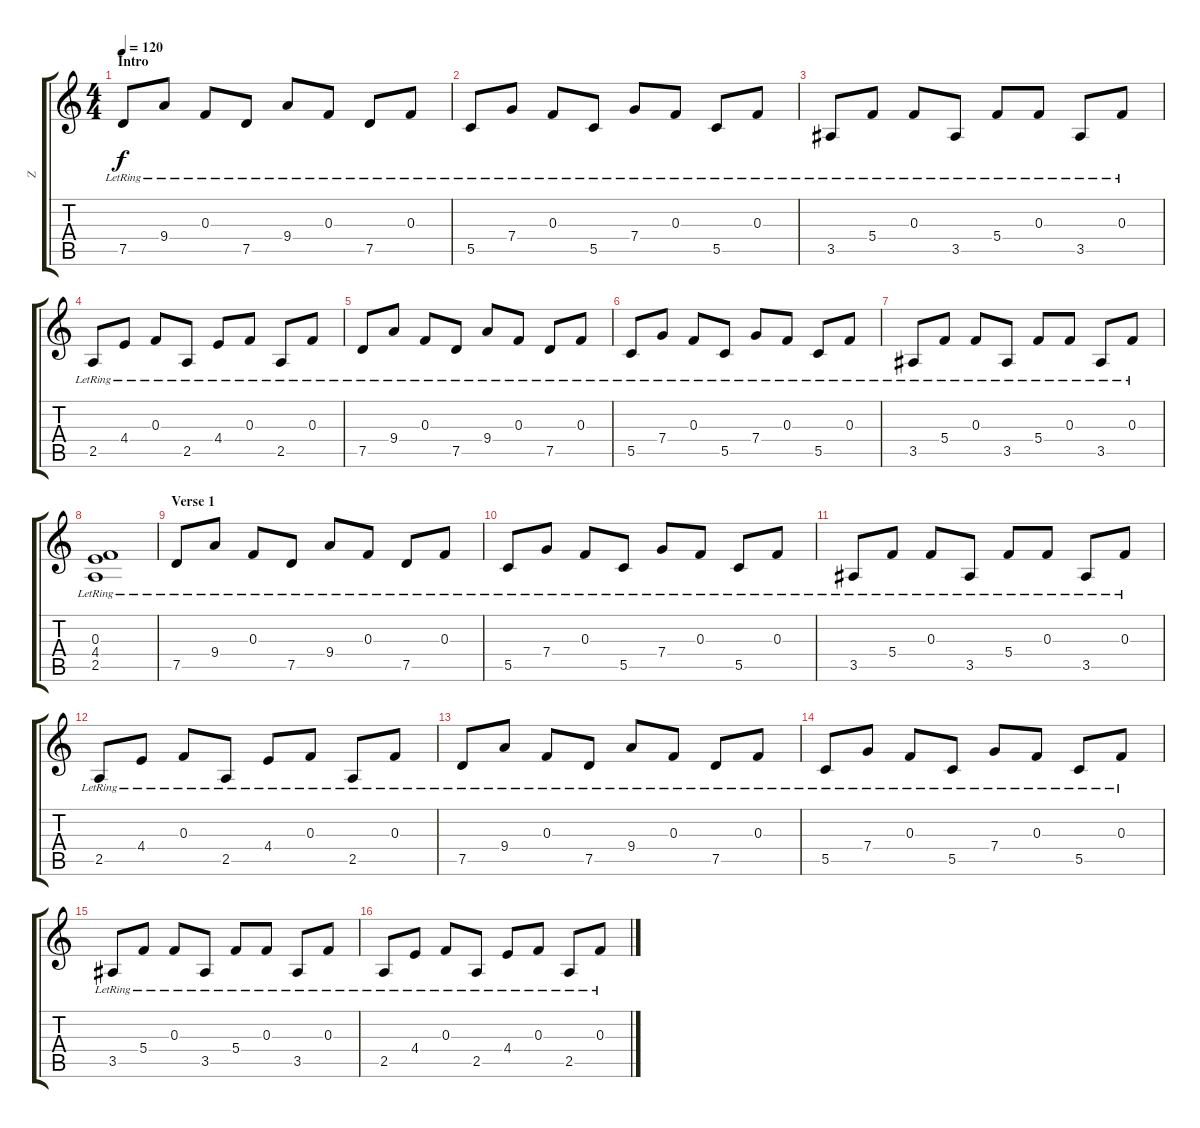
\track ("Z" "Z") {instrument electricguitarclean}
\staff {score tabs}
\tuning (D4 A3 F3 C3 G2 C2) {hide}
\ts (4 4)
\section ("" "Intro")
\tempo 120
\clef g2
\ks c
7.5{lr}.8{dy f instrument electricguitarclean} 9.4{lr}.8 0.3{lr}.8 7.5{lr}.8 9.4{lr}.8 0.3{lr}.8 7.5{lr}.8 0.3{lr}.8 |
5.5{lr}.8 7.4{lr}.8 0.3{lr}.8 5.5{lr}.8 7.4{lr}.8 0.3{lr}.8 5.5{lr}.8 0.3{lr}.8 |
3.5{lr}.8 5.4{lr}.8 0.3{lr}.8 3.5{lr}.8 5.4{lr}.8 0.3{lr}.8 3.5{lr}.8 0.3{lr}.8 |
2.5{lr}.8 4.4{lr}.8 0.3{lr}.8 2.5{lr}.8 4.4{lr}.8 0.3{lr}.8 2.5{lr}.8 0.3{lr}.8 |
7.5{lr}.8 9.4{lr}.8 0.3{lr}.8 7.5{lr}.8 9.4{lr}.8 0.3{lr}.8 7.5{lr}.8 0.3{lr}.8 |
5.5{lr}.8 7.4{lr}.8 0.3{lr}.8 5.5{lr}.8 7.4{lr}.8 0.3{lr}.8 5.5{lr}.8 0.3{lr}.8 |
3.5{lr}.8 5.4{lr}.8 0.3{lr}.8 3.5{lr}.8 5.4{lr}.8 0.3{lr}.8 3.5{lr}.8 0.3{lr}.8 |
(0.3{lr} 4.4{lr} 2.5{lr}).1 |
\section ("" "Verse 1")
7.5{lr}.8 9.4{lr}.8 0.3{lr}.8 7.5{lr}.8 9.4{lr}.8 0.3{lr}.8 7.5{lr}.8 0.3{lr}.8 |
5.5{lr}.8 7.4{lr}.8 0.3{lr}.8 5.5{lr}.8 7.4{lr}.8 0.3{lr}.8 5.5{lr}.8 0.3{lr}.8 |
3.5{lr}.8 5.4{lr}.8 0.3{lr}.8 3.5{lr}.8 5.4{lr}.8 0.3{lr}.8 3.5{lr}.8 0.3{lr}.8 |
2.5{lr}.8 4.4{lr}.8 0.3{lr}.8 2.5{lr}.8 4.4{lr}.8 0.3{lr}.8 2.5{lr}.8 0.3{lr}.8 |
7.5{lr}.8 9.4{lr}.8 0.3{lr}.8 7.5{lr}.8 9.4{lr}.8 0.3{lr}.8 7.5{lr}.8 0.3{lr}.8 |
5.5{lr}.8 7.4{lr}.8 0.3{lr}.8 5.5{lr}.8 7.4{lr}.8 0.3{lr}.8 5.5{lr}.8 0.3{lr}.8 |
3.5{lr}.8 5.4{lr}.8 0.3{lr}.8 3.5{lr}.8 5.4{lr}.8 0.3{lr}.8 3.5{lr}.8 0.3{lr}.8 |
2.5{lr}.8 4.4{lr}.8 0.3{lr}.8 2.5{lr}.8 4.4{lr}.8 0.3{lr}.8 2.5{lr}.8 0.3{lr}.8
